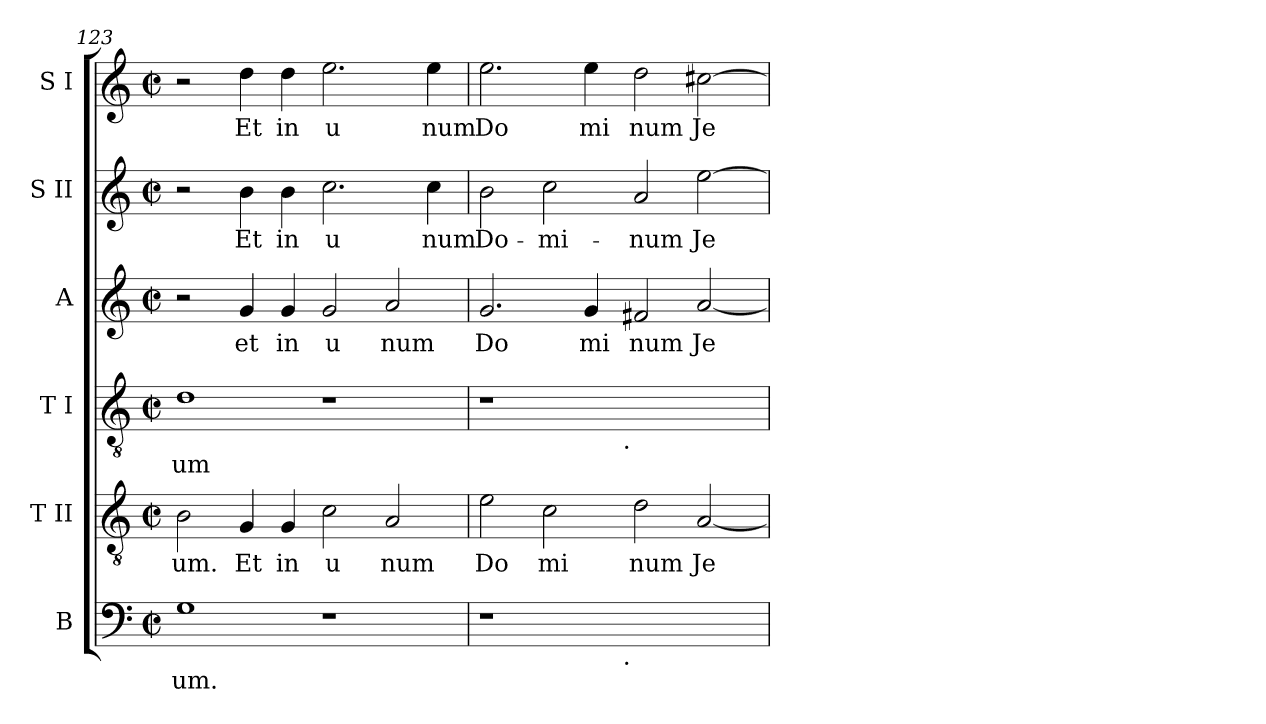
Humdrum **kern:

**kern	**text	**kern	**text	**kern	**text	**kern	**text	**kern	**text	**kern	**text
*part6	*part6	*part5	*part5	*part4	*part4	*part3	*part3	*part2	*part2	*part1	*part1
*staff6	*staff6	*staff5	*staff5	*staff4	*staff4	*staff3	*staff3	*staff2	*staff2	*staff1	*staff1
*I"B	*	*I"T II	*	*I"T I	*	*I"A	*	*I"S II	*	*I"S I	*
*I'B	*	*I'T II	*	*I'T I	*	*I'A	*	*I'S II	*	*I'S I	*
*clefF4	*	*clefGv2	*	*clefGv2	*	*clefG2	*	*clefG2	*	*clefG2	*
*k[]	*	*k[]	*	*k[]	*	*k[]	*	*k[]	*	*k[]	*
*C:	*	*C:	*	*C:	*	*C:	*	*C:	*	*C:	*
*M2/2	*	*M2/2	*	*M2/2	*	*M2/2	*	*M2/2	*	*M2/2	*
*met(c|)	*	*met(c|)	*	*met(c|)	*	*met(c|)	*	*met(c|)	*	*met(c|)	*
=123	=123	=123	=123	=123	=123	=123	=123	=123	=123	=123	=123
!	!LO:LY:b:cj	!	!LO:LY:b:cj	!	!LO:LY:b:cj	!	!	!	!	!	!
1G	-um.	2B\	um.	1d	um	2r	.	2r	.	2r	.
!	!	!	!LO:LY:b:cj	!	!	!	!LO:LY:b:cj	!	!LO:LY:b:cj	!	!LO:LY:b:cj
.	.	4G/	Et	.	.	4g/	et	4b\	Et	4dd\	Et
!	!	!	!LO:LY:b:cj	!	!	!	!LO:LY:b:cj	!	!LO:LY:b:cj	!	!LO:LY:b:cj
.	.	4G/	in	.	.	4g/	in	4b\	in	4dd\	in
!	!	!	!LO:LY:b:cj	!	!	!	!LO:LY:b:cj	!	!LO:LY:b:cj	!	!LO:LY:b:cj
1r	.	2c\	u	1r	.	2g/	u	2.cc\	u	2.ee\	u
!	!	!	!LO:LY:b:cj	!	!	!	!LO:LY:b:cj	!	!	!	!
.	.	2A/	num	.	.	2a/	num	.	.	.	.
!	!	!	!	!	!	!	!	!	!LO:LY:b:cj	!	!LO:LY:b:cj
.	.	.	.	.	.	.	.	4cc\	num	4ee\	num
!!LO:LB:g=z
=124	=124	=124	=124	=124	=124	=124	=124	=124	=124	=124	=124
!	!	!	!LO:LY:b:cj	!	!	!	!LO:LY:b:cj	!	!LO:LY:b:cj	!	!LO:LY:b:cj
*^	*	*	*	*^	*	*	*	*	*	*	*
1r	2ryy	.	2e\	Do	1r	2ryy	.	2.g/	Do	2b\	Do-	2.ee\	Do
!	!	!	!	!LO:LY:b:cj	!	!	!	!	!	!	!LO:LY:b:cj	!	!
.	4...ryy	.	2c\	mi	.	4...ryy	.	.	.	2cc\	-mi-	.	.
!	!	!	!	!	!	!	!	!	!LO:LY:b:cj	!	!	!	!LO:LY:b:cj
.	.	.	.	.	.	.	.	4g/	mi	.	.	4ee\	mi
!	!	!	!	!	!	!LO:TX:b:t=.	!	!	!	!	!	!	!
!	!LO:TX:b:t=.	!	!	!	!	!	!	!	!	!	!	!	!
.	1ryy	.	.	.	.	1ryy	.	.	.	.	.	.	.
!	!	!	!	!LO:LY:b:cj	!	!	!	!	!LO:LY:b:cj	!	!LO:LY:b:cj	!	!LO:LY:b:cj
1ryy	.	.	2d\	num	1ryy	.	.	2f#X/	num	2a/	-num	2dd\	num
!	!	!	!	!LO:LY:b:cj	!	!	!	!	!LO:LY:b:cj	!	!LO:LY:b:cj	!	!LO:LY:b:cj
.	.	.	[<2A/	Je	.	.	.	[<2a/	Je	[>2ee\	Je-	[>2cc#X\	Je
.	32ryy	.	.	.	.	32ryy	.	.	.	.	.	.	.
*v	*v	*	*	*	*v	*v	*	*	*	*	*	*	*
=	=	=	=	=	=	=	=	=	=	=	=
*-	*-	*-	*-	*-	*-	*-	*-	*-	*-	*-	*-
